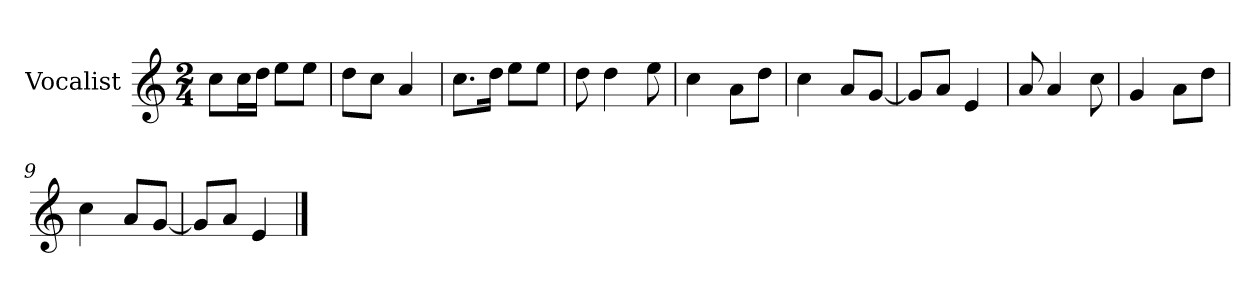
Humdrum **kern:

**kern
*part1
*staff1
*I"Vocalist
*k[]
*C:
*M2/4
=
8ccL
16ccL
16ddJJ
8eeL
8eeJ
=1
8ddL
8ccJ
4a
=2
8.ccL
16ddJk
8eeL
8eeJ
=3
8dd
4dd
8ee
=4
4cc
8aL
8ddJ
=5
4cc
8aL
[8gJ
=6
8gL]
8aJ
4e
=7
8a
4a
8cc
=8
4g
8aL
8ddJ
=9
4cc
8aL
[8gJ
=10
8gL]
8aJ
4e
==
*-
